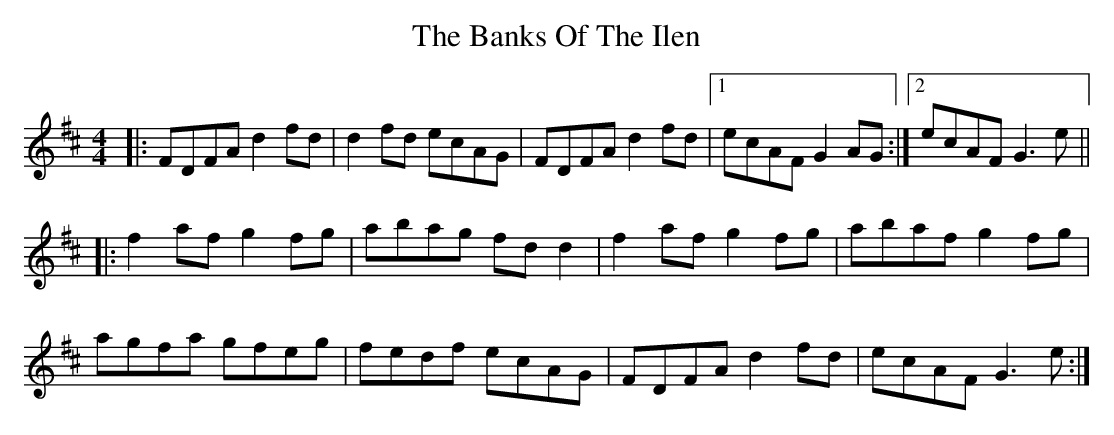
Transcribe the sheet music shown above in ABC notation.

X:1
T: The Banks Of The Ilen
M: 4/4
L: 1/8
K: Dmaj
|:FDFA d2fd|d2fd ecAG|FDFA d2fd|1 ecAF G2AG:|2 ecAF G3e||
|:f2af g2fg|abag fdd2|f2af g2fg|abaf g2fg|
agfa gfeg|fedf ecAG|FDFA d2fd|ecAF G3e:|
